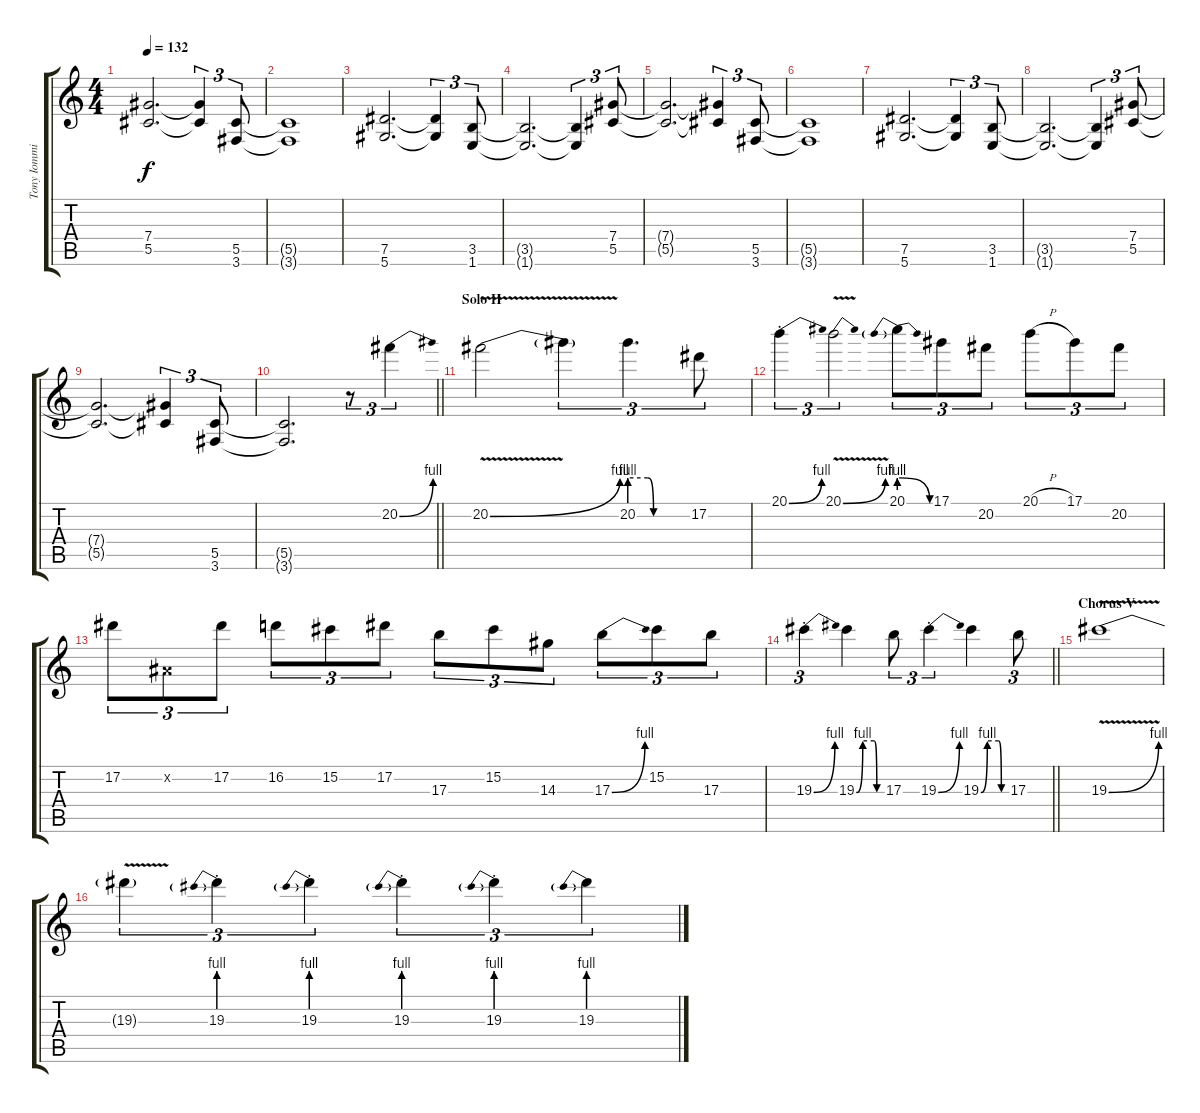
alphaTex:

\track ("Tony Iommi - Lead" "Tony Iommi") {instrument distortionguitar}
\staff {score tabs}
\tuning (Eb4 Bb3 Gb3 Db3 Ab2 Eb2) {hide}
\ts (4 4)
\tempo 132
\clef g2
\ks c
(7.4{t} 5.5{t}).2{d dy f} (7.4{t} 5.5{t}).4{tu (3 2)} (5.5 3.6).8{tu (3 2)} |
(5.5{t} 3.6{t}).1 |
(7.5 5.6).2{d} (7.5{t} 5.6{t}).4{tu (3 2)} (3.5 1.6).8{tu (3 2)} |
(3.5{t} 1.6{t}).2{d} (3.5{t} 1.6{t}).4{tu (3 2)} (7.4 5.5).8{tu (3 2)} |
(7.4{t} 5.5{t}).2{d} (7.4{t} 5.5{t}).4{tu (3 2)} (5.5 3.6).8{tu (3 2)} |
(5.5{t} 3.6{t}).1 |
(7.5 5.6).2{d} (7.5{t} 5.6{t}).4{tu (3 2)} (3.5 1.6).8{tu (3 2)} |
(3.5{t} 1.6{t}).2{d} (3.5{t} 1.6{t}).4{tu (3 2)} (7.4 5.5).8{tu (3 2)} |
(7.4{t} 5.5{t}).2{d} (7.4{t} 5.5{t}).4{tu (3 2)} (5.5 3.6).8{tu (3 2)} |
\barLineRight lightlight
(5.5{t} 3.6{t}).2{d} r.8{tu (3 2)} 20.2{be (bend 0 0 60 4)}.4{tu (3 2)} |
\section ("" "Solo II")
20.2{be (bend 0 0 60 4) v}.2 20.2{t}.4{tu (3 2)} 20.2{be (custom 0 4 19 4 25 0 60 0)}.4{d tu (3 2)} 17.2.8{tu (3 2)} |
20.1{be (bend 0 0 60 4) st}.4{tu (3 2)} 20.1{be (bend 0 0 60 4) v}.2{tu (3 2)} 20.1{be (prebendrelease 0 4 60 0)}.8{tu (3 2)} 17.1.8{tu (3 2)} 20.2.8{tu (3 2)} 20.1{h}.8{tu (3 2)} 17.1.8{tu (3 2)} 20.2.8{tu (3 2)} |
17.2.8{tu (3 2)} 0.2{x}.8{tu (3 2)} 17.2.8{tu (3 2)} 16.2.8{tu (3 2)} 15.2.8{tu (3 2)} 17.2.8{tu (3 2)} 17.3.8{tu (3 2)} 15.2.8{tu (3 2)} 14.3.8{tu (3 2)} 17.3{be (bend 0 0 60 4)}.8{tu (3 2)} 15.2.8{tu (3 2)} 17.3.8{tu (3 2)} |
\barLineRight lightlight
19.3{be (bend 0 0 60 4) st}.4{tu (3 2)} 19.3{be (custom 0 0 15 4 42 4 48 0 60 0)}.4 17.3.8{tu (3 2)} 19.3{be (bend 0 0 60 4) st}.4{tu (3 2)} 19.3{be (custom 0 0 15 4 42 4 48 0 60 0)}.4 17.3.8{tu (3 2)} |
\section ("" "Chorus V")
19.3{be (bend 0 0 60 4) v}.1 |
19.3{t}.4{tu (3 2)} 19.3{be (prebend 0 4 60 4) st}.4{tu (3 2)} 19.3{be (prebend 0 4 60 4) st}.4{tu (3 2)} 19.3{be (prebend 0 4 60 4) st}.4{tu (3 2)} 19.3{be (prebend 0 4 60 4) st}.4{tu (3 2)} 19.3{be (prebend 0 4 60 4)}.4{tu (3 2)}
